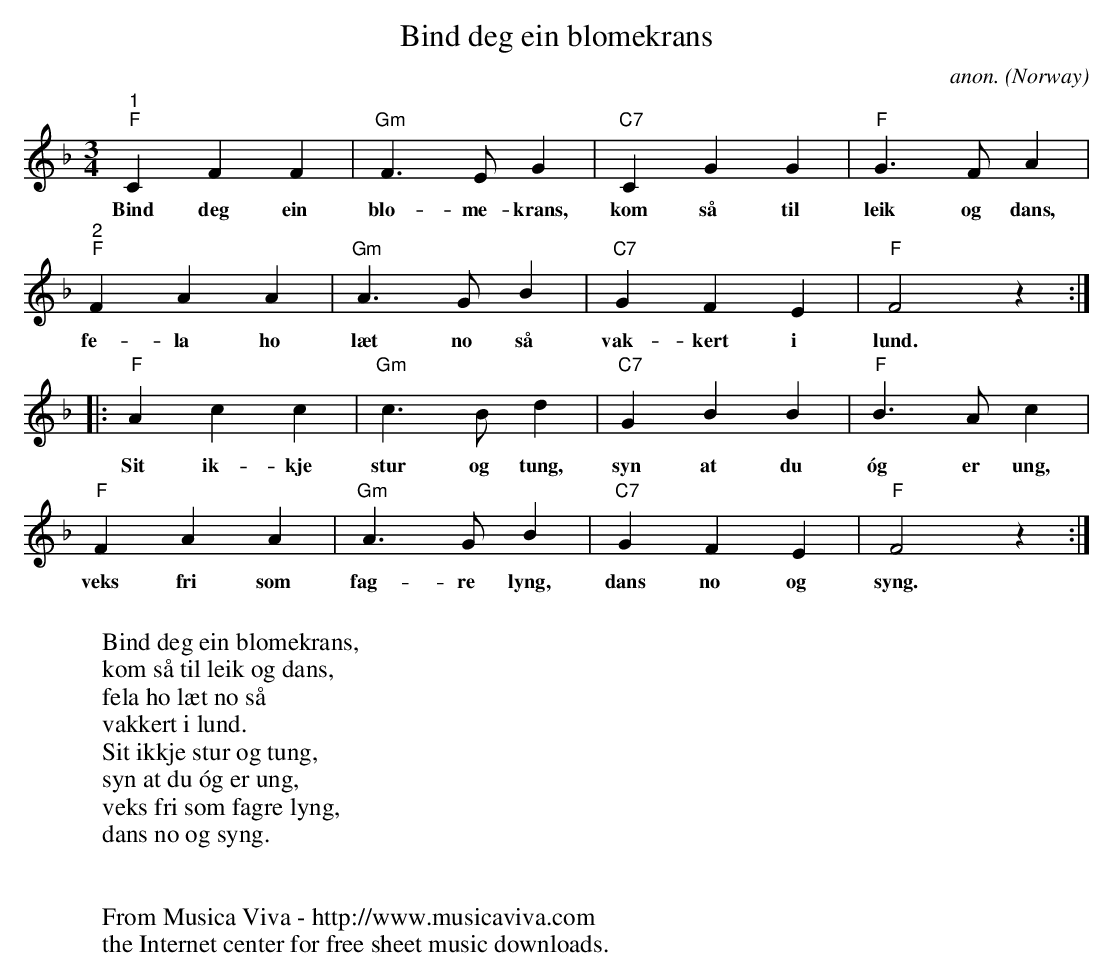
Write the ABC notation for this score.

X:1
T:Bind deg ein blomekrans
C:anon.
O:Norway
M:3/4
L:1/4
K:F
"^1""F"CFF|"Gm"F>EG|"C7"CGG|"F"G>FA|
w:Bind deg ein blo-me-krans, kom s\aa til leik og dans,
"^2""F"FAA|"Gm"A>GB|"C7"GFE|"F"F2z:|
w:fe-la ho l\aet no s\aa vak-kert i lund.
|:"F"Acc|"Gm"c>Bd|"C7"GBB|"F"B>Ac|
w:Sit ik-kje stur og tung, syn at du \'og er ung,
"F"FAA|"Gm"A>GB|"C7"GFE|"F"F2 z:|
w:veks fri som fag-re lyng, dans no og syng.
W:
W:Bind deg ein blomekrans,
W:kom s\aa til leik og dans,
W:fela ho l\aet no s\aa
W:vakkert i lund.
W:Sit ikkje stur og tung,
W:syn at du \'og er ung,
W:veks fri som fagre lyng,
W:dans no og syng.
W:
W:
W:  From Musica Viva - http://www.musicaviva.com
W:  the Internet center for free sheet music downloads.
